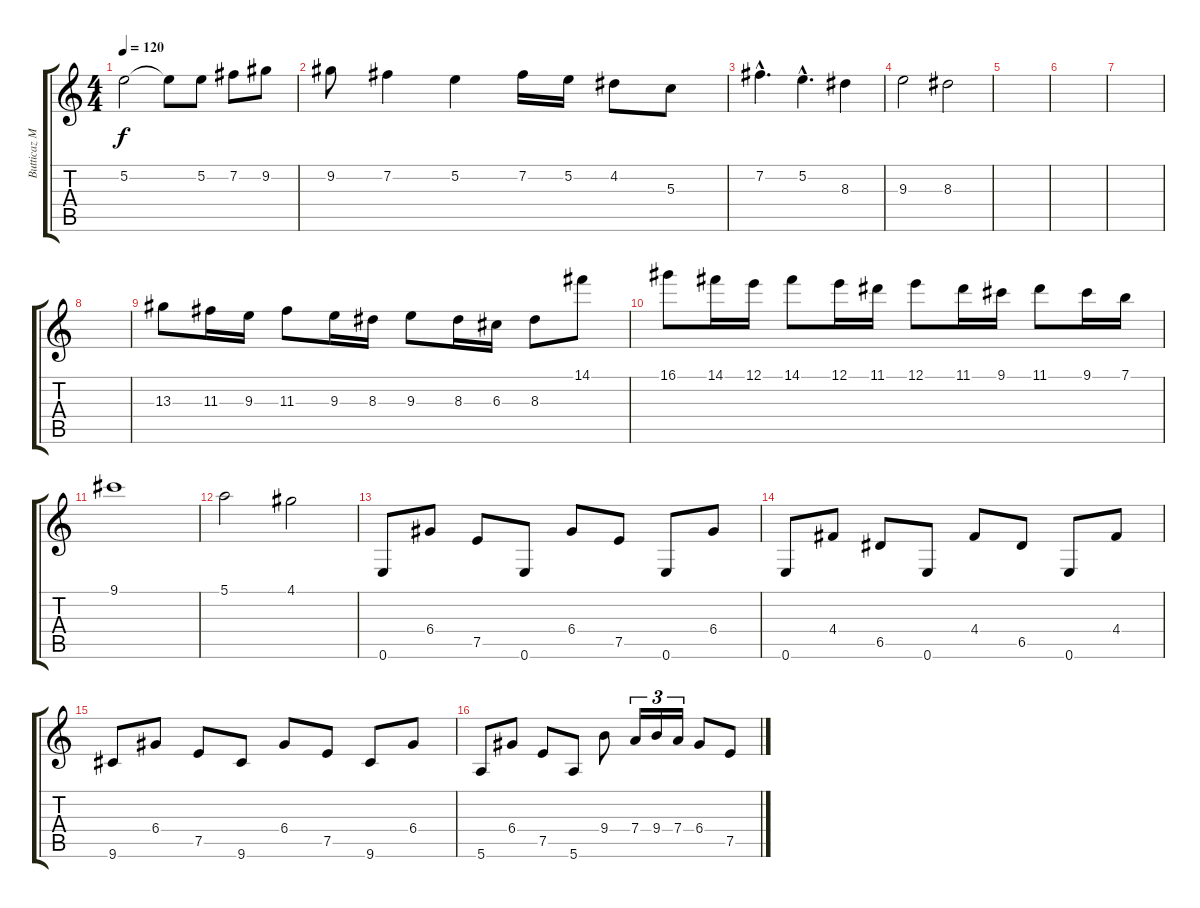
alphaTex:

\track ("Butticaz Militia" "Butticaz M") {instrument distortionguitar}
\staff {score tabs}
\tuning (E4 B3 G3 D3 A2 E2) {hide}
\ts (4 4)
\tempo 120
\clef g2
\ks c
5.2.2{dy f} 5.2{t}.8 5.2.8 7.2.8 9.2.8 |
9.2.8 7.2.4 5.2.4 7.2.16 5.2.16 4.2.8 5.3.8 |
7.2{hac}.4{d} 5.2{hac}.4{d} 8.3.4 |
9.3.2 8.3.2 |
|
|
|
|
13.3.8 11.3.16 9.3.16 11.3.8 9.3.16 8.3.16 9.3.8 8.3.16 6.3.16 8.3.8 14.1.8 |
16.1.8 14.1.16 12.1.16 14.1.8 12.1.16 11.1.16 12.1.8 11.1.16 9.1.16 11.1.8 9.1.16 7.1.16 |
9.1.1 |
5.1.2 4.1.2 |
0.6.8 6.4.8 7.5.8 0.6.8 6.4.8 7.5.8 0.6.8 6.4.8 |
0.6.8 4.4.8 6.5.8 0.6.8 4.4.8 6.5.8 0.6.8 4.4.8 |
9.6.8 6.4.8 7.5.8 9.6.8 6.4.8 7.5.8 9.6.8 6.4.8 |
5.6.8 6.4.8 7.5.8 5.6.8 9.4.8 7.4.16{tu (3 2)} 9.4.16{tu (3 2)} 7.4.16{tu (3 2)} 6.4.8 7.5.8
